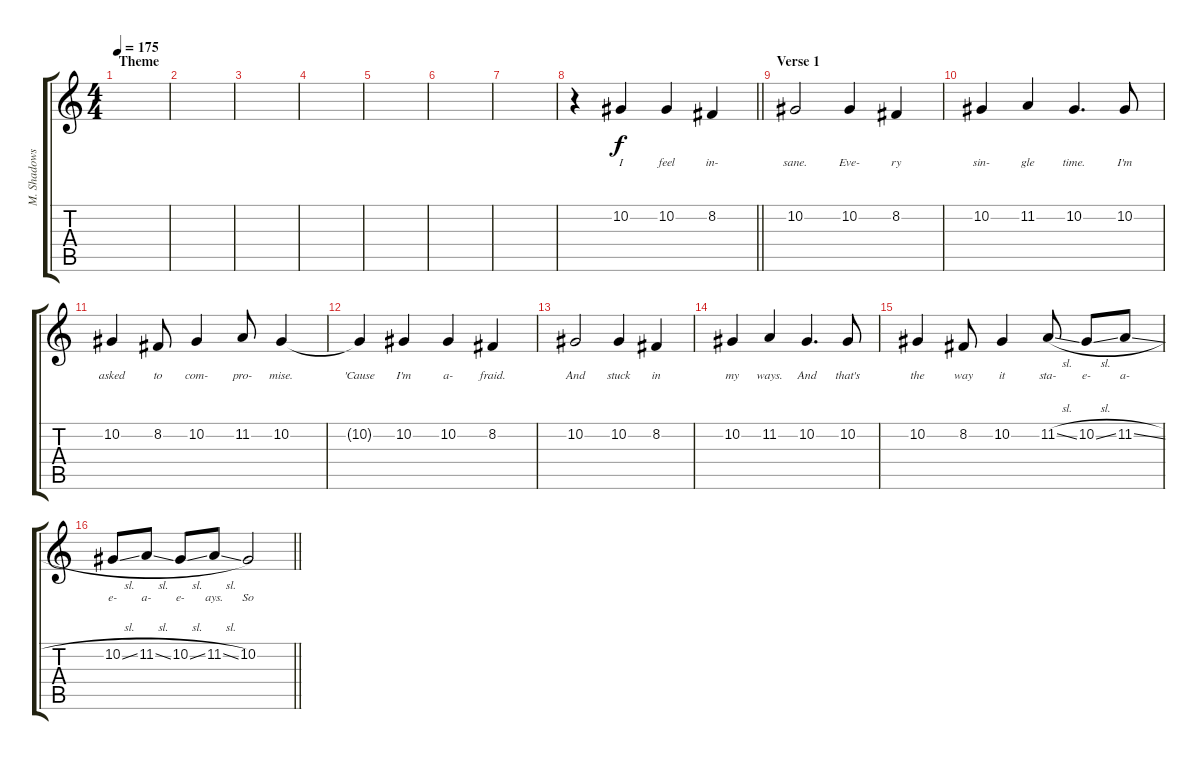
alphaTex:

\track ("M. Shadows" "M. Shadows") {instrument trombone}
\staff {score tabs}
\tuning (Eb4 Bb3 Gb3 Db3 Ab2 Db2) {hide}
\ts (4 4)
\section ("" "Theme")
\tempo 175
\clef g2
\ks c
|
|
|
|
|
|
|
\barLineRight lightlight
r.4 10.2.4{lyrics (0 "I") lyrics (1 "") lyrics (2 "") lyrics (3 "") lyrics (4 "")} 10.2.4{lyrics (0 "feel") lyrics (1 "") lyrics (2 "") lyrics (3 "") lyrics (4 "")} 8.2.4{lyrics (0 "in-") lyrics (1 "") lyrics (2 "") lyrics (3 "") lyrics (4 "")} |
\section ("" "Verse 1")
10.2.2{lyrics (0 "sane.") lyrics (1 "") lyrics (2 "") lyrics (3 "") lyrics (4 "")} 10.2.4{lyrics (0 "Eve-") lyrics (1 "") lyrics (2 "") lyrics (3 "") lyrics (4 "")} 8.2.4{lyrics (0 "ry") lyrics (1 "") lyrics (2 "") lyrics (3 "") lyrics (4 "")} |
10.2.4{lyrics (0 "sin-") lyrics (1 "") lyrics (2 "") lyrics (3 "") lyrics (4 "")} 11.2.4{lyrics (0 "gle") lyrics (1 "") lyrics (2 "") lyrics (3 "") lyrics (4 "")} 10.2.4{d lyrics (0 "time.") lyrics (1 "") lyrics (2 "") lyrics (3 "") lyrics (4 "")} 10.2.8{lyrics (0 "I'm") lyrics (1 "") lyrics (2 "") lyrics (3 "") lyrics (4 "")} |
10.2.4{lyrics (0 "asked") lyrics (1 "") lyrics (2 "") lyrics (3 "") lyrics (4 "")} 8.2.8{lyrics (0 "to") lyrics (1 "") lyrics (2 "") lyrics (3 "") lyrics (4 "")} 10.2.4{lyrics (0 "com-") lyrics (1 "") lyrics (2 "") lyrics (3 "") lyrics (4 "")} 11.2.8{lyrics (0 "pro-") lyrics (1 "") lyrics (2 "") lyrics (3 "") lyrics (4 "")} 10.2.4{lyrics (0 "mise.") lyrics (1 "") lyrics (2 "") lyrics (3 "") lyrics (4 "")} |
10.2{t}.4{lyrics (0 "'Cause") lyrics (1 "") lyrics (2 "") lyrics (3 "") lyrics (4 "")} 10.2.4{lyrics (0 "I'm") lyrics (1 "") lyrics (2 "") lyrics (3 "") lyrics (4 "")} 10.2.4{lyrics (0 "a-") lyrics (1 "") lyrics (2 "") lyrics (3 "") lyrics (4 "")} 8.2.4{lyrics (0 "fraid.") lyrics (1 "") lyrics (2 "") lyrics (3 "") lyrics (4 "")} |
10.2.2{lyrics (0 "And") lyrics (1 "") lyrics (2 "") lyrics (3 "") lyrics (4 "")} 10.2.4{lyrics (0 "stuck") lyrics (1 "") lyrics (2 "") lyrics (3 "") lyrics (4 "")} 8.2.4{lyrics (0 "in") lyrics (1 "") lyrics (2 "") lyrics (3 "") lyrics (4 "")} |
10.2.4{lyrics (0 "my") lyrics (1 "") lyrics (2 "") lyrics (3 "") lyrics (4 "")} 11.2.4{lyrics (0 "ways.") lyrics (1 "") lyrics (2 "") lyrics (3 "") lyrics (4 "")} 10.2.4{d lyrics (0 "And") lyrics (1 "") lyrics (2 "") lyrics (3 "") lyrics (4 "")} 10.2.8{lyrics (0 "that's") lyrics (1 "") lyrics (2 "") lyrics (3 "") lyrics (4 "")} |
10.2.4{lyrics (0 "the") lyrics (1 "") lyrics (2 "") lyrics (3 "") lyrics (4 "")} 8.2.8{lyrics (0 "way") lyrics (1 "") lyrics (2 "") lyrics (3 "") lyrics (4 "")} 10.2.4{lyrics (0 "it") lyrics (1 "") lyrics (2 "") lyrics (3 "") lyrics (4 "")} 11.2{sl}.8{lyrics (0 "sta-") lyrics (1 "") lyrics (2 "") lyrics (3 "") lyrics (4 "")} 10.2{sl}.8{lyrics (0 "e-") lyrics (1 "") lyrics (2 "") lyrics (3 "") lyrics (4 "")} 11.2{sl}.8{lyrics (0 "a-") lyrics (1 "") lyrics (2 "") lyrics (3 "") lyrics (4 "")} |
\barLineRight lightlight
10.2{sl}.8{lyrics (0 "e-") lyrics (1 "") lyrics (2 "") lyrics (3 "") lyrics (4 "")} 11.2{sl}.8{lyrics (0 "a-") lyrics (1 "") lyrics (2 "") lyrics (3 "") lyrics (4 "")} 10.2{sl}.8{lyrics (0 "e-") lyrics (1 "") lyrics (2 "") lyrics (3 "") lyrics (4 "")} 11.2{sl}.8{lyrics (0 "ays.") lyrics (1 "") lyrics (2 "") lyrics (3 "") lyrics (4 "")} 10.2.2{lyrics (0 "So") lyrics (1 "") lyrics (2 "") lyrics (3 "") lyrics (4 "")}
